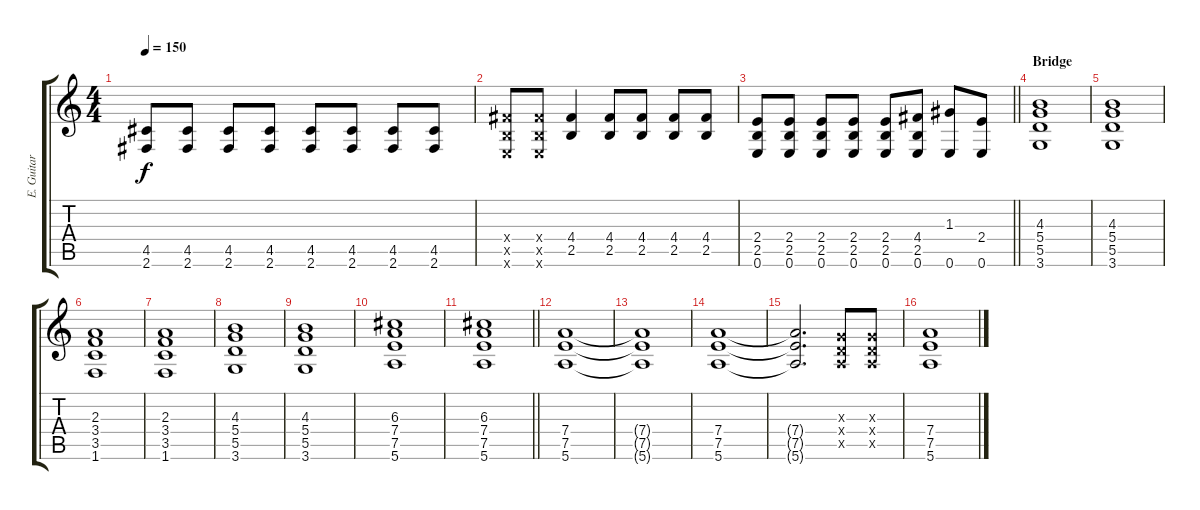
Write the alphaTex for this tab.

\track ("E. Guitar I" "E. Guitar ") {instrument overdrivenguitar}
\staff {score tabs}
\tuning (E4 B3 G3 D3 A2 E2) {hide}
\ts (4 4)
\tempo 150
\clef g2
\ks c
(4.5 2.6).8{dy f} (4.5 2.6).8 (4.5 2.6).8 (4.5 2.6).8 (4.5 2.6).8 (4.5 2.6).8 (4.5 2.6).8 (4.5 2.6).8 |
(4.4{x} 2.5{x} 0.6{x}).8 (4.4{x} 2.5{x} 0.6{x}).8 (4.4 2.5).4 (4.4 2.5).8 (4.4 2.5).8 (4.4 2.5).8 (4.4 2.5).8 |
\barLineRight lightlight
(2.4 2.5 0.6).8 (2.4 2.5 0.6).8 (2.4 2.5 0.6).8 (2.4 2.5 0.6).8 (2.4 2.5 0.6).8 (4.4 2.5 0.6).8 (1.3 0.6).8 (2.4 0.6).8 |
\section ("" "Bridge")
(4.3 5.4 5.5 3.6).1 |
(4.3 5.4 5.5 3.6).1 |
(2.3 3.4 3.5 1.6).1 |
(2.3 3.4 3.5 1.6).1 |
(4.3 5.4 5.5 3.6).1 |
(4.3 5.4 5.5 3.6).1 |
(6.3 7.4 7.5 5.6).1 |
\barLineRight lightlight
(6.3 7.4 7.5 5.6).1 |
(7.4 7.5 5.6).1 |
(7.4{t} 7.5{t} 5.6{t}).1 |
(7.4 7.5 5.6).1 |
(7.4{t} 7.5{t} 5.6{t}).2{d} (0.3{x} 0.4{x} 0.5{x}).8 (0.3{x} 0.4{x} 0.5{x}).8 |
(7.4 7.5 5.6).1
